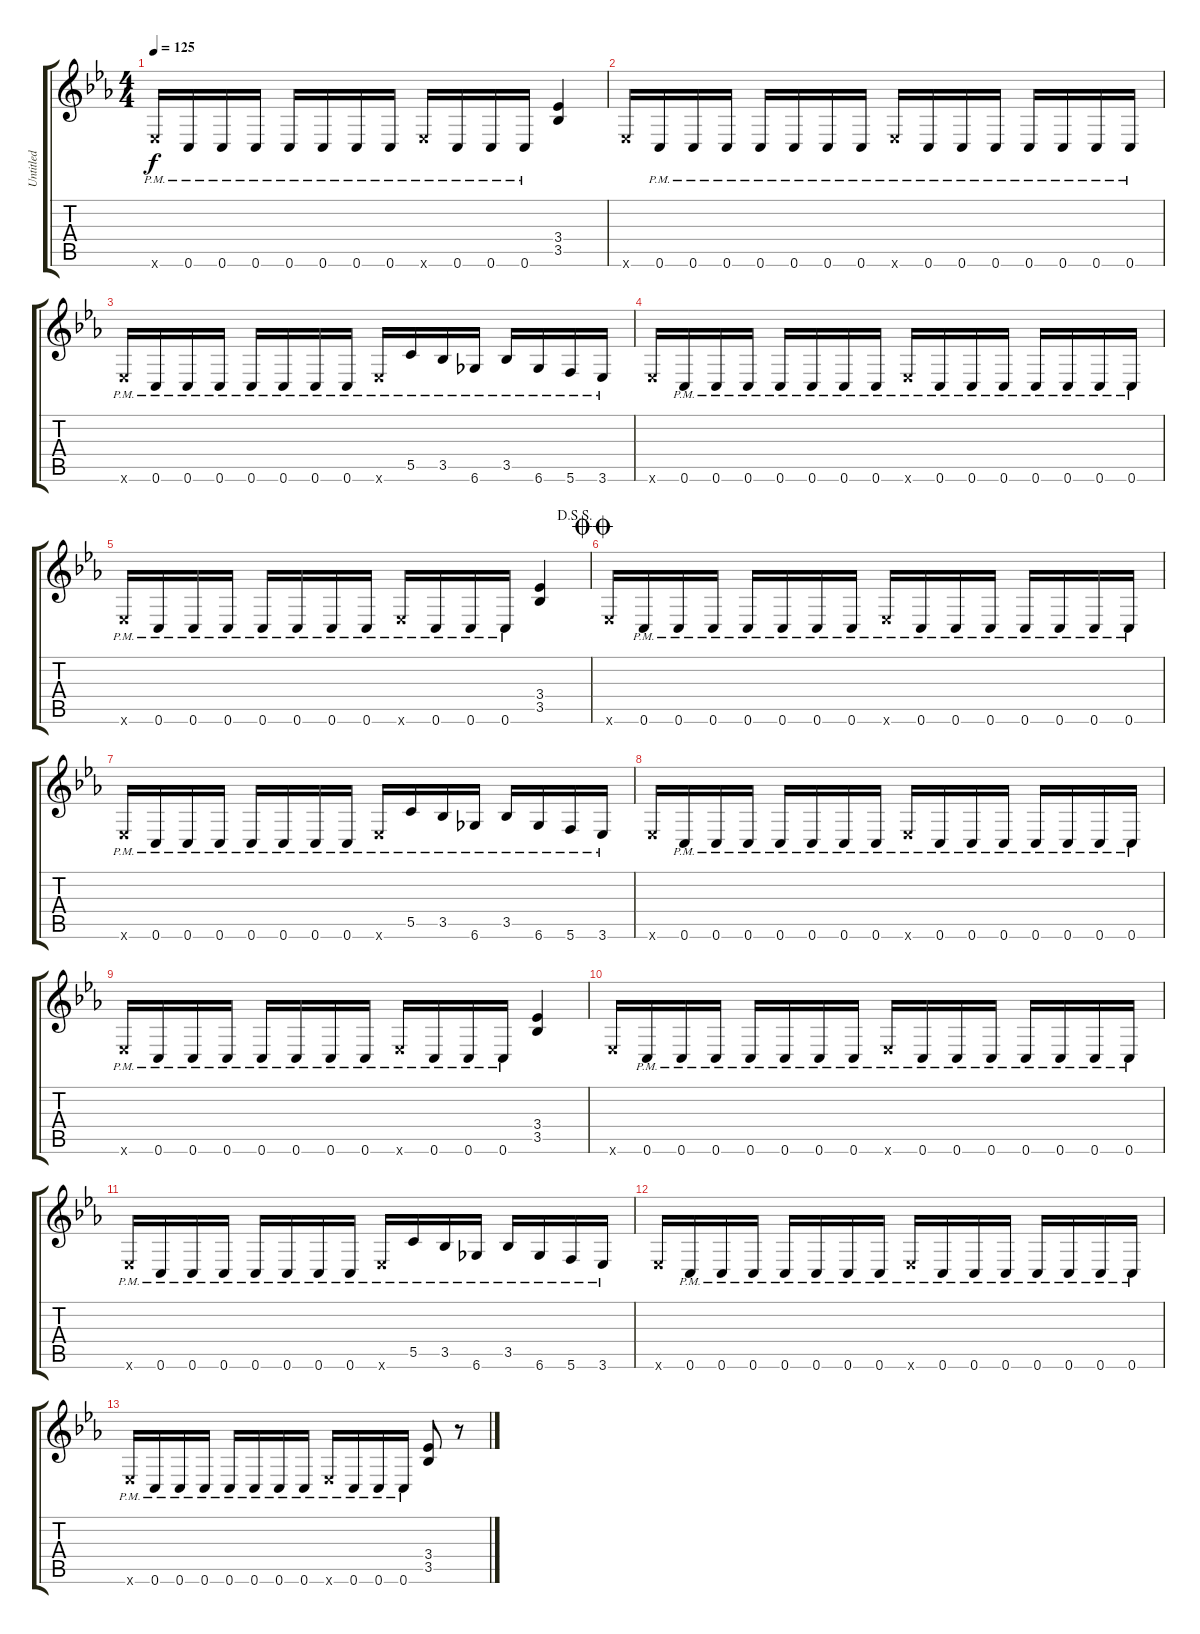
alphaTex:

\track ("Untitled" "Untitled") {instrument distortionguitar}
\staff {score tabs}
\tuning (D4 A3 F3 C3 G2 C2) {hide}
\ts (4 4)
\tempo 125
\clef g2
\ks eb
3.6{pm x}.16{dy f} 0.6{pm}.16 0.6{pm}.16 0.6{pm}.16 0.6{pm}.16 0.6{pm}.16 0.6{pm}.16 0.6{pm}.16 3.6{pm x}.16 0.6{pm}.16 0.6{pm}.16 0.6{pm}.16 (3.4 3.5).4 |
3.6{x}.16 0.6{pm}.16 0.6{pm}.16 0.6{pm}.16 0.6{pm}.16 0.6{pm}.16 0.6{pm}.16 0.6{pm}.16 3.6{pm x}.16 0.6{pm}.16 0.6{pm}.16 0.6{pm}.16 0.6{pm}.16 0.6{pm}.16 0.6{pm}.16 0.6{pm}.16 |
3.6{pm x}.16 0.6{pm}.16 0.6{pm}.16 0.6{pm}.16 0.6{pm}.16 0.6{pm}.16 0.6{pm}.16 0.6{pm}.16 3.6{pm x}.16 5.5{pm}.16 3.5{pm}.16 6.6{pm}.16 3.5{pm}.16 6.6{pm}.16 5.6{pm}.16 3.6{pm}.16 |
3.6{x}.16 0.6{pm}.16 0.6{pm}.16 0.6{pm}.16 0.6{pm}.16 0.6{pm}.16 0.6{pm}.16 0.6{pm}.16 3.6{pm x}.16 0.6{pm}.16 0.6{pm}.16 0.6{pm}.16 0.6{pm}.16 0.6{pm}.16 0.6{pm}.16 0.6{pm}.16 |
\jump dalsegnosegno
3.6{pm x}.16 0.6{pm}.16 0.6{pm}.16 0.6{pm}.16 0.6{pm}.16 0.6{pm}.16 0.6{pm}.16 0.6{pm}.16 3.6{pm x}.16 0.6{pm}.16 0.6{pm}.16 0.6{pm}.16 (3.4 3.5).4 |
\jump doublecoda
3.6{x}.16 0.6{pm}.16 0.6{pm}.16 0.6{pm}.16 0.6{pm}.16 0.6{pm}.16 0.6{pm}.16 0.6{pm}.16 3.6{pm x}.16 0.6{pm}.16 0.6{pm}.16 0.6{pm}.16 0.6{pm}.16 0.6{pm}.16 0.6{pm}.16 0.6{pm}.16 |
3.6{pm x}.16 0.6{pm}.16 0.6{pm}.16 0.6{pm}.16 0.6{pm}.16 0.6{pm}.16 0.6{pm}.16 0.6{pm}.16 3.6{pm x}.16 5.5{pm}.16 3.5{pm}.16 6.6{pm}.16 3.5{pm}.16 6.6{pm}.16 5.6{pm}.16 3.6{pm}.16 |
3.6{x}.16 0.6{pm}.16 0.6{pm}.16 0.6{pm}.16 0.6{pm}.16 0.6{pm}.16 0.6{pm}.16 0.6{pm}.16 3.6{pm x}.16 0.6{pm}.16 0.6{pm}.16 0.6{pm}.16 0.6{pm}.16 0.6{pm}.16 0.6{pm}.16 0.6{pm}.16 |
3.6{pm x}.16 0.6{pm}.16 0.6{pm}.16 0.6{pm}.16 0.6{pm}.16 0.6{pm}.16 0.6{pm}.16 0.6{pm}.16 3.6{pm x}.16 0.6{pm}.16 0.6{pm}.16 0.6{pm}.16 (3.4 3.5).4 |
3.6{x}.16 0.6{pm}.16 0.6{pm}.16 0.6{pm}.16 0.6{pm}.16 0.6{pm}.16 0.6{pm}.16 0.6{pm}.16 3.6{pm x}.16 0.6{pm}.16 0.6{pm}.16 0.6{pm}.16 0.6{pm}.16 0.6{pm}.16 0.6{pm}.16 0.6{pm}.16 |
3.6{pm x}.16 0.6{pm}.16 0.6{pm}.16 0.6{pm}.16 0.6{pm}.16 0.6{pm}.16 0.6{pm}.16 0.6{pm}.16 3.6{pm x}.16 5.5{pm}.16 3.5{pm}.16 6.6{pm}.16 3.5{pm}.16 6.6{pm}.16 5.6{pm}.16 3.6{pm}.16 |
3.6{x}.16 0.6{pm}.16 0.6{pm}.16 0.6{pm}.16 0.6{pm}.16 0.6{pm}.16 0.6{pm}.16 0.6{pm}.16 3.6{pm x}.16 0.6{pm}.16 0.6{pm}.16 0.6{pm}.16 0.6{pm}.16 0.6{pm}.16 0.6{pm}.16 0.6{pm}.16 |
3.6{pm x}.16 0.6{pm}.16 0.6{pm}.16 0.6{pm}.16 0.6{pm}.16 0.6{pm}.16 0.6{pm}.16 0.6{pm}.16 3.6{pm x}.16 0.6{pm}.16 0.6{pm}.16 0.6{pm}.16 (3.4 3.5).8 r.8
